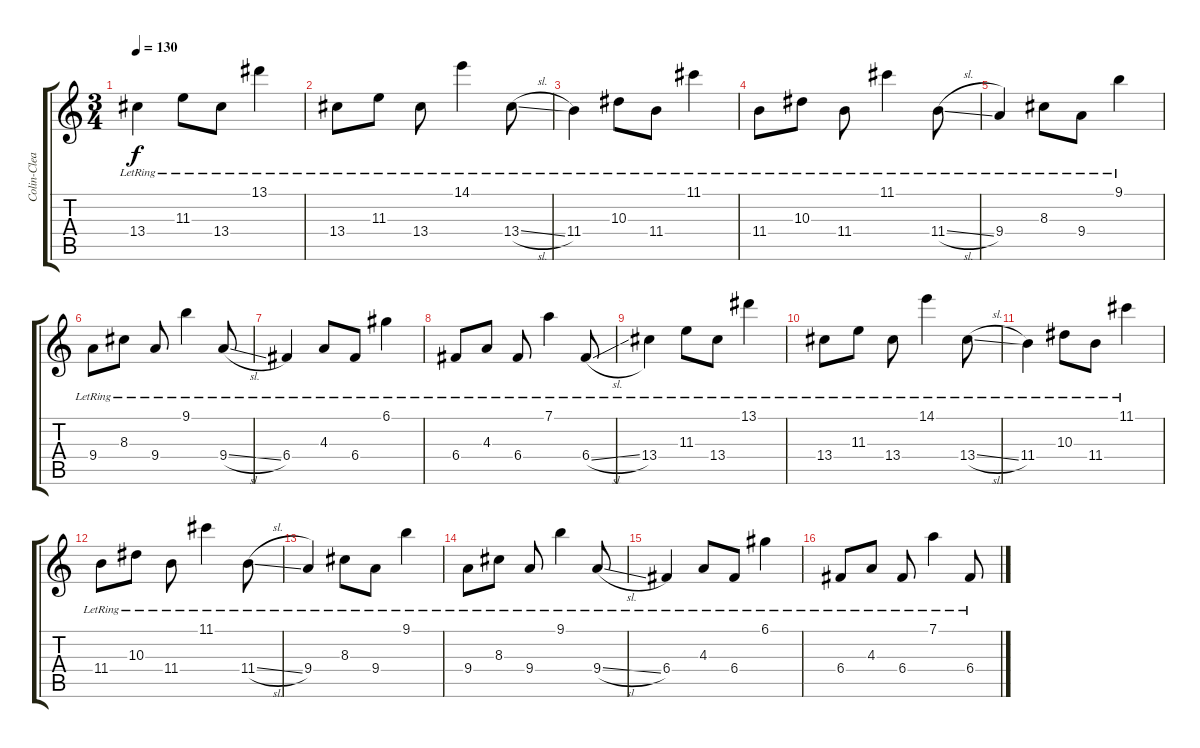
\track ("Colin-Clean" "Colin-Clea") {instrument electricguitarjazz}
\staff {score tabs}
\tuning (D4 A3 F3 C3 G2 D2) {hide}
\ts (3 4)
\tempo 130
\clef g2
\ks c
13.4{lr}.4{dy f} 11.3{lr}.8 13.4{lr}.8 13.1{lr}.4 |
13.4{lr}.8 11.3{lr}.8 13.4{lr}.8 14.1{lr}.4 13.4{sl lr}.8 |
11.4{lr}.4 10.3{lr}.8 11.4{lr}.8 11.1{lr}.4 |
11.4{lr}.8 10.3{lr}.8 11.4{lr}.8 11.1{lr}.4 11.4{sl lr}.8 |
9.4{lr}.4 8.3{lr}.8 9.4{lr}.8 9.1{lr}.4 |
9.4{lr}.8 8.3{lr}.8 9.4{lr}.8 9.1{lr}.4 9.4{sl lr}.8 |
6.4{lr}.4 4.3{lr}.8 6.4{lr}.8 6.1{lr}.4 |
6.4{lr}.8 4.3{lr}.8 6.4{lr}.8 7.1{lr}.4 6.4{sl lr}.8 |
13.4{lr}.4 11.3{lr}.8 13.4{lr}.8 13.1{lr}.4 |
13.4{lr}.8 11.3{lr}.8 13.4{lr}.8 14.1{lr}.4 13.4{sl lr}.8 |
11.4{lr}.4 10.3{lr}.8 11.4{lr}.8 11.1{lr}.4 |
11.4{lr}.8 10.3{lr}.8 11.4{lr}.8 11.1{lr}.4 11.4{sl lr}.8 |
9.4{lr}.4 8.3{lr}.8 9.4{lr}.8 9.1{lr}.4 |
9.4{lr}.8 8.3{lr}.8 9.4{lr}.8 9.1{lr}.4 9.4{sl lr}.8 |
6.4{lr}.4 4.3{lr}.8 6.4{lr}.8 6.1{lr}.4 |
6.4{lr}.8 4.3{lr}.8 6.4{lr}.8 7.1{lr}.4 6.4{sl lr}.8
